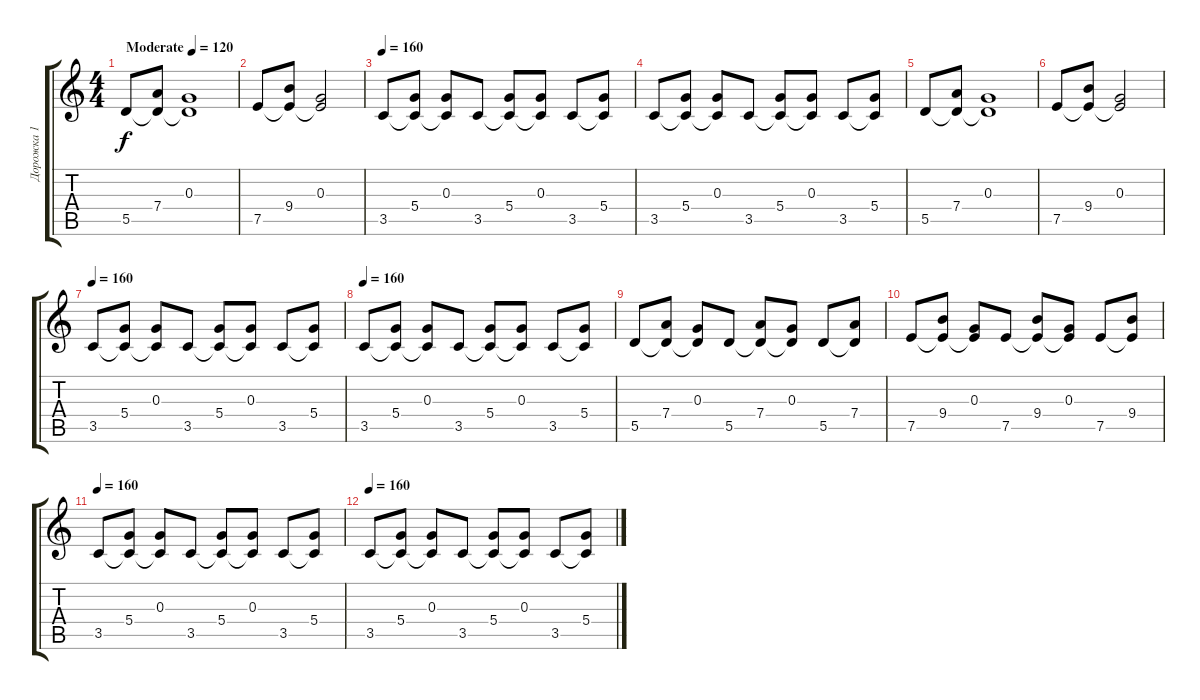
\track ("Дорожка 1" "Дорожка 1") {instrument acousticguitarsteel}
\staff {score tabs}
\tuning (E4 B3 G3 D3 A2 E2) {hide}
\ts (4 4)
\tempo (120 "Moderate")
\tempo 160
\tempo (120 "Moderate")
\clef g2
\ks c
5.5.8{dy f instrument acousticguitarsteel} (7.4 5.5{t}).8 (0.3 5.5{t}).1 |
7.5.8 (9.4 7.5{t}).8 (0.3 7.5{t}).2 |
\tempo 160
3.5.8 (5.4 3.5{t}).8 (0.3 3.5{t}).8 3.5.8 (5.4 3.5{t}).8 (0.3 3.5{t}).8 3.5.8 (5.4 3.5{t}).8 |
3.5.8 (5.4 3.5{t}).8 (0.3 3.5{t}).8 3.5.8 (5.4 3.5{t}).8 (0.3 3.5{t}).8 3.5.8 (5.4 3.5{t}).8 |
5.5.8 (7.4 5.5{t}).8 (0.3 5.5{t}).1 |
7.5.8 (9.4 7.5{t}).8 (0.3 7.5{t}).2 |
\tempo 160
3.5.8 (5.4 3.5{t}).8 (0.3 3.5{t}).8 3.5.8 (5.4 3.5{t}).8 (0.3 3.5{t}).8 3.5.8 (5.4 3.5{t}).8 |
\tempo 160
3.5.8 (5.4 3.5{t}).8 (0.3 3.5{t}).8 3.5.8 (5.4 3.5{t}).8 (0.3 3.5{t}).8 3.5.8 (5.4 3.5{t}).8 |
5.5.8 (7.4 5.5{t}).8 (0.3 5.5{t}).8 5.5.8 (7.4 5.5{t}).8 (0.3 5.5{t}).8 5.5.8 (7.4 5.5{t}).8 |
7.5.8 (9.4 7.5{t}).8 (0.3 7.5{t}).8 7.5.8 (9.4 7.5{t}).8 (0.3 7.5{t}).8 7.5.8 (9.4 7.5{t}).8 |
\tempo 160
3.5.8 (5.4 3.5{t}).8 (0.3 3.5{t}).8 3.5.8 (5.4 3.5{t}).8 (0.3 3.5{t}).8 3.5.8 (5.4 3.5{t}).8 |
\tempo 160
3.5.8 (5.4 3.5{t}).8 (0.3 3.5{t}).8 3.5.8 (5.4 3.5{t}).8 (0.3 3.5{t}).8 3.5.8 (5.4 3.5{t}).8
